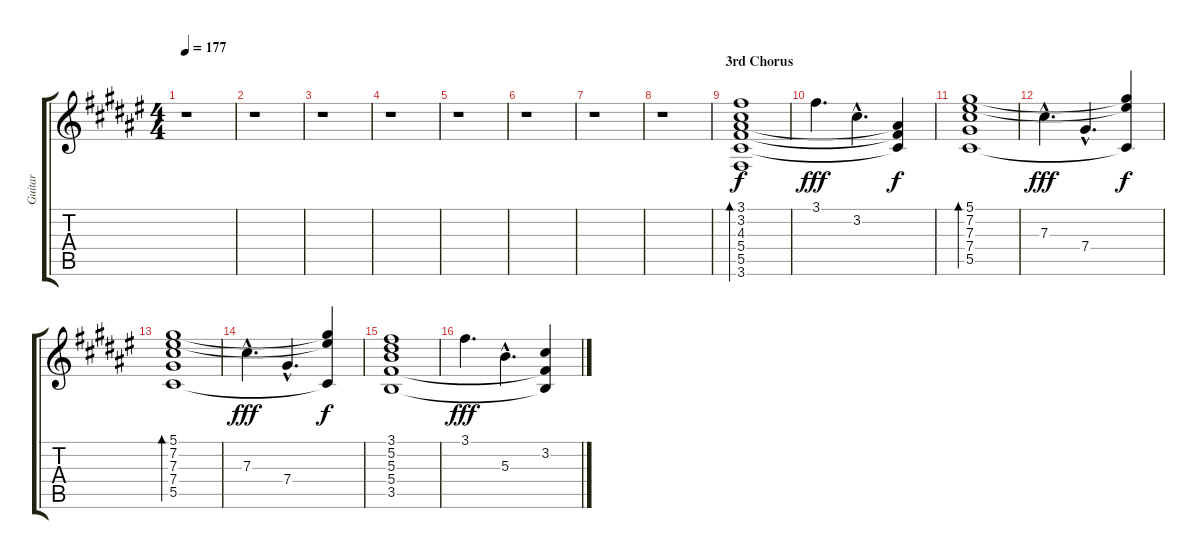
\track ("Guitar" "Guitar") {instrument overdrivenguitar}
\staff {score tabs}
\tuning (Eb4 Bb3 Gb3 Db3 Ab2 Eb2) {hide}
\ts (4 4)
\tempo 177
\clef g2
\ks d#minor
r.1{dy f} |
r.1 |
r.1 |
r.1 |
r.1 |
r.1 |
r.1 |
r.1 |
\section ("" "3rd Chorus")
(3.1 3.2 4.3 5.4 5.5 3.6).1{bd 60} |
3.1.4{d dy fff} 3.2{hac}.4{d} (4.3{t} 5.4{t} 5.5{t}).4{dy f} |
(5.1 7.2 7.3 7.4 5.5).1{bd 60} |
7.3{hac}.4{d dy fff} 7.4{hac}.4{d} (5.1{t} 7.2{t} 5.5{t}).4{dy f} |
(5.1 7.2 7.3 7.4 5.5).1{bd 60} |
7.3{hac}.4{d dy fff} 7.4{hac}.4{d} (5.1{t} 7.2{t} 5.5{t}).4{dy f} |
(3.1 5.2 5.3 5.4 3.5).1 |
3.1.4{d dy fff} 5.3{hac}.4{d} (3.2 5.4{t} 3.5{t}).4
